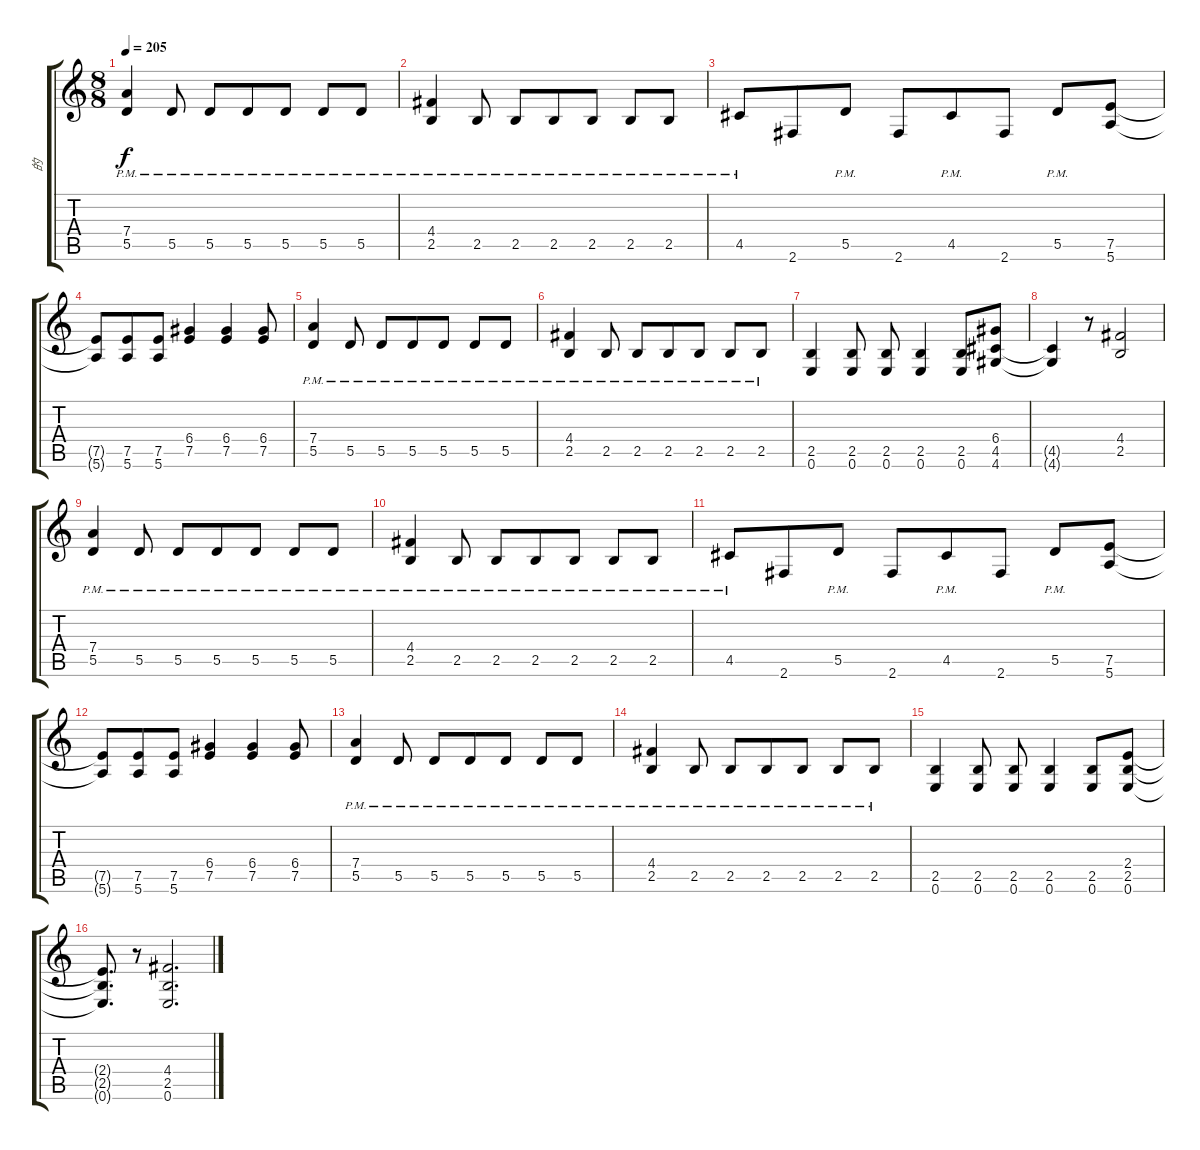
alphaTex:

\track ("的" "的") {instrument distortionguitar}
\staff {score tabs}
\tuning (E4 B3 G3 D3 A2 E2) {hide}
\ts (8 8)
\tempo 205
\clef g2
\ks c
(7.4 5.5{pm}).4{dy f} 5.5{pm}.8 5.5{pm}.8 5.5{pm}.8 5.5{pm}.8 5.5{pm}.8 5.5{pm}.8 |
(4.4 2.5{pm}).4 2.5{pm}.8 2.5{pm}.8 2.5{pm}.8 2.5{pm}.8 2.5{pm}.8 2.5{pm}.8 |
4.5{pm}.8 2.6.8 5.5{pm}.8 2.6.8 4.5{pm}.8 2.6.8 5.5{pm}.8 (7.5 5.6).8 |
(7.5{t} 5.6{t}).8 (7.5 5.6).8 (7.5 5.6).8 (6.4 7.5).4 (6.4 7.5).4 (6.4 7.5).8 |
(7.4 5.5{pm}).4 5.5{pm}.8 5.5{pm}.8 5.5{pm}.8 5.5{pm}.8 5.5{pm}.8 5.5{pm}.8 |
(4.4 2.5{pm}).4 2.5{pm}.8 2.5{pm}.8 2.5{pm}.8 2.5{pm}.8 2.5{pm}.8 2.5{pm}.8 |
(2.5 0.6).4 (2.5 0.6).8 (2.5 0.6).8 (2.5 0.6).4 (2.5 0.6).8 (6.4 4.5 4.6).8 |
(4.5{t} 4.6{t}).4 r.8 (4.4 2.5).2 |
(7.4 5.5{pm}).4 5.5{pm}.8 5.5{pm}.8 5.5{pm}.8 5.5{pm}.8 5.5{pm}.8 5.5{pm}.8 |
(4.4 2.5{pm}).4 2.5{pm}.8 2.5{pm}.8 2.5{pm}.8 2.5{pm}.8 2.5{pm}.8 2.5{pm}.8 |
4.5{pm}.8 2.6.8 5.5{pm}.8 2.6.8 4.5{pm}.8 2.6.8 5.5{pm}.8 (7.5 5.6).8 |
(7.5{t} 5.6{t}).8 (7.5 5.6).8 (7.5 5.6).8 (6.4 7.5).4 (6.4 7.5).4 (6.4 7.5).8 |
(7.4 5.5{pm}).4 5.5{pm}.8 5.5{pm}.8 5.5{pm}.8 5.5{pm}.8 5.5{pm}.8 5.5{pm}.8 |
(4.4 2.5{pm}).4 2.5{pm}.8 2.5{pm}.8 2.5{pm}.8 2.5{pm}.8 2.5{pm}.8 2.5{pm}.8 |
(2.5 0.6).4 (2.5 0.6).8 (2.5 0.6).8 (2.5 0.6).4 (2.5 0.6).8 (2.4 2.5 0.6).8 |
(2.4{t} 2.5{t} 0.6{t}).8{d} r.8 (4.4 2.5 0.6).2{d}
